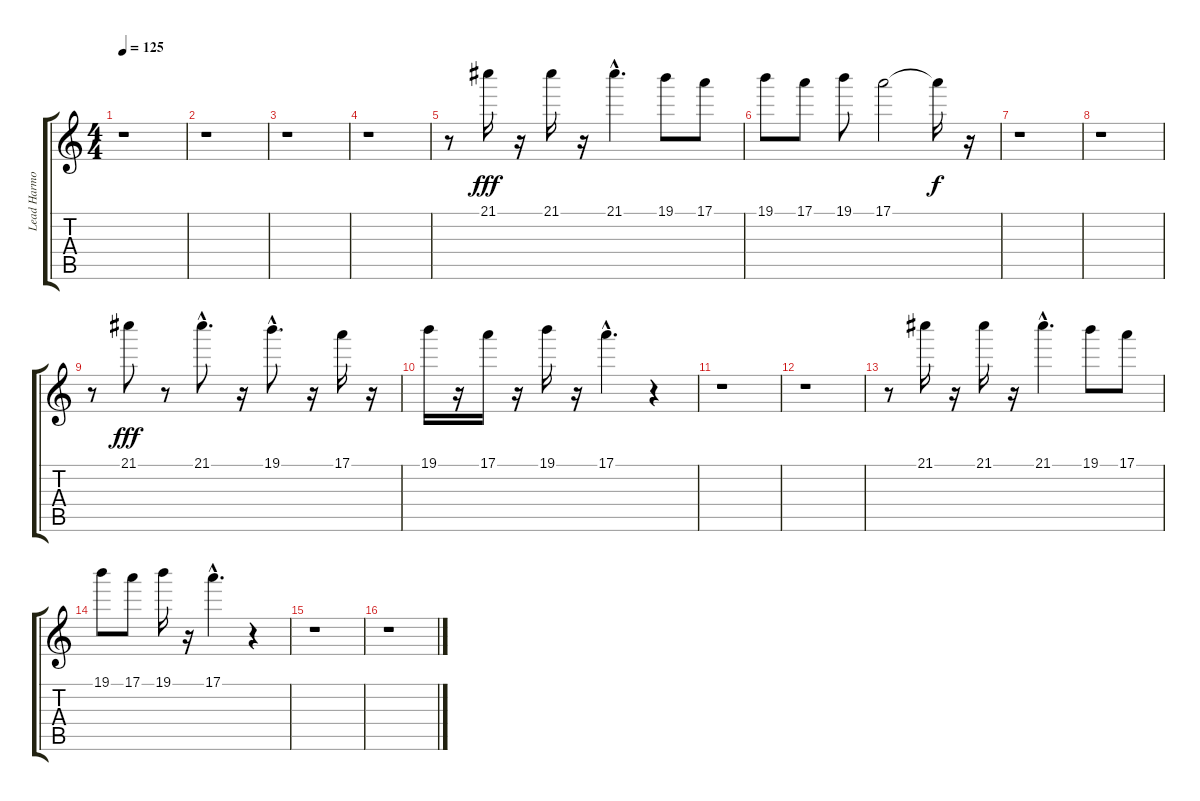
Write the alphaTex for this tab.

\track ("Lead Harmony    " "Lead Harmo") {instrument acousticguitarsteel}
\staff {score tabs}
\tuning (E4 B3 G3 D3 A2 E2) {hide}
\ts (4 4)
\tempo 125
\clef g2
\ks c
r.1{dy fff} |
r.1 |
r.1 |
r.1 |
r.8 21.1.16 r.16 21.1.16 r.16 21.1{hac}.4{d} 19.1.8 17.1.8 |
19.1.8 17.1.8 19.1.8 17.1.2 17.1{t}.16{dy f} r.16 |
r.1 |
r.1 |
r.8 21.1.8{dy fff} r.8 21.1{hac}.8{d} r.16 19.1{hac}.8{d} r.16 17.1.16 r.16 |
19.1.16 r.16 17.1.16 r.16 19.1.16 r.16 17.1{hac}.4{d} r.4 |
r.1 |
r.1 |
r.8 21.1.16 r.16 21.1.16 r.16 21.1{hac}.4{d} 19.1.8 17.1.8 |
19.1.8 17.1.8 19.1.16 r.16 17.1{hac}.4{d} r.4 |
r.1 |
r.1
